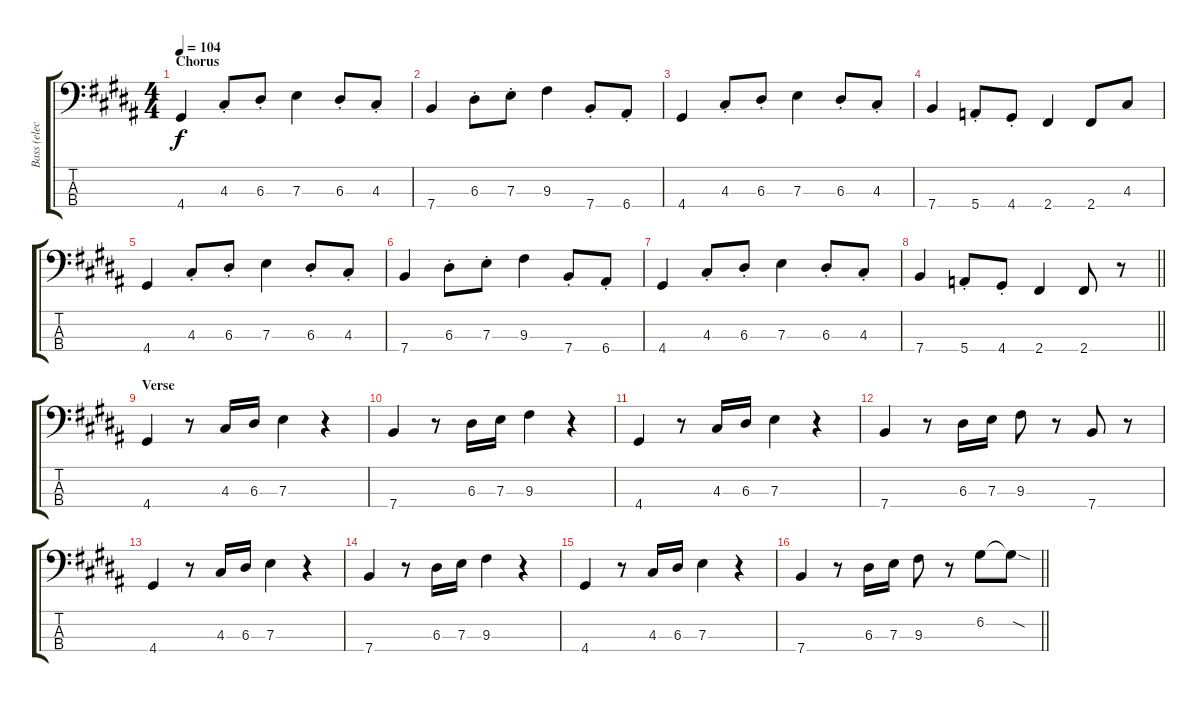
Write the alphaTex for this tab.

\track ("Bass (elec.)" "Bass (elec") {instrument electricbassfinger}
\staff {score tabs}
\tuning (G2 D2 A1 E1) {hide}
\ts (4 4)
\section ("" "Chorus")
\tempo 104
\clef f4
\ks b
4.4.4{dy f} 4.3{st}.8 6.3{st}.8 7.3.4 6.3{st}.8 4.3{st}.8 |
7.4.4 6.3{st}.8 7.3{st}.8 9.3.4 7.4{st}.8 6.4{st}.8 |
4.4.4 4.3{st}.8 6.3{st}.8 7.3.4 6.3{st}.8 4.3{st}.8 |
7.4.4 5.4{st}.8 4.4{st}.8 2.4.4 2.4.8 4.3.8 |
4.4.4 4.3{st}.8 6.3{st}.8 7.3.4 6.3{st}.8 4.3{st}.8 |
7.4.4 6.3{st}.8 7.3{st}.8 9.3.4 7.4{st}.8 6.4{st}.8 |
4.4.4 4.3{st}.8 6.3{st}.8 7.3.4 6.3{st}.8 4.3{st}.8 |
\barLineRight lightlight
7.4.4 5.4{st}.8 4.4{st}.8 2.4.4 2.4.8 r.8 |
\section ("" "Verse")
4.4.4 r.8 4.3.16 6.3.16 7.3.4 r.4 |
7.4.4 r.8 6.3.16 7.3.16 9.3.4 r.4 |
4.4.4 r.8 4.3.16 6.3.16 7.3.4 r.4 |
7.4.4 r.8 6.3.16 7.3.16 9.3.8 r.8 7.4.8 r.8 |
4.4.4 r.8 4.3.16 6.3.16 7.3.4 r.4 |
7.4.4 r.8 6.3.16 7.3.16 9.3.4 r.4 |
4.4.4 r.8 4.3.16 6.3.16 7.3.4 r.4 |
\barLineRight lightlight
7.4.4 r.8 6.3.16 7.3.16 9.3.8 r.8 6.2.8 6.2{sod t}.8
